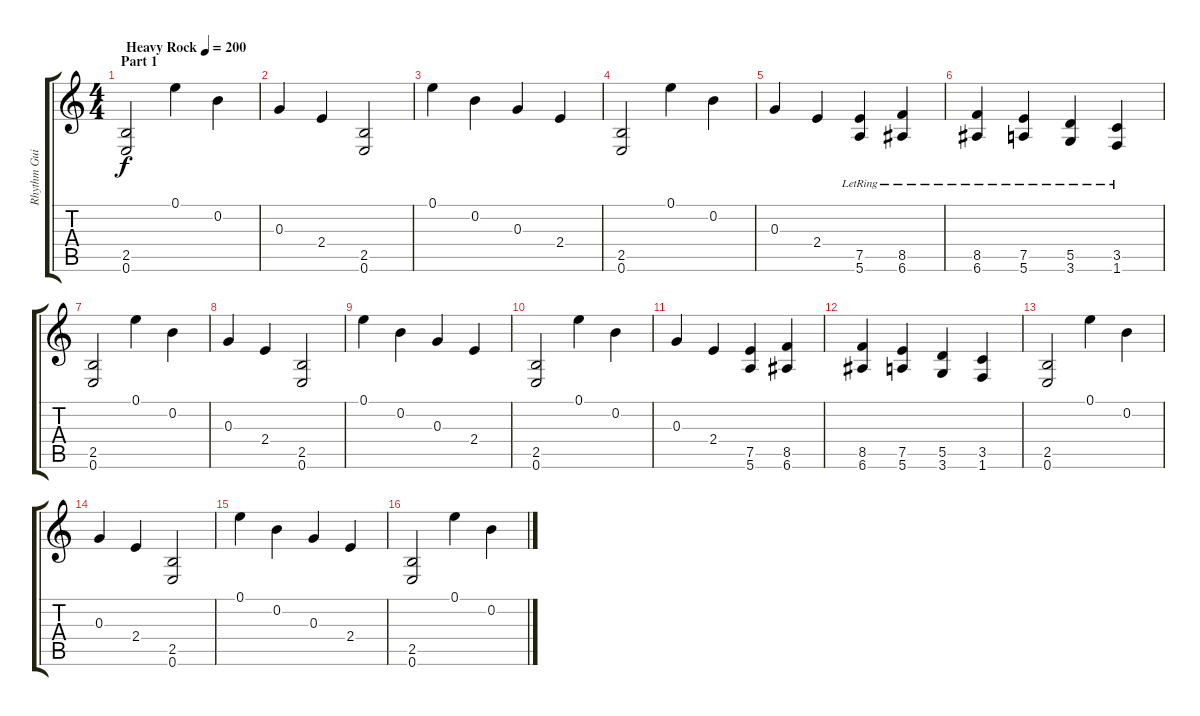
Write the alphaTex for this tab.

\track ("Rhythm Guitar" "Rhythm Gui") {instrument distortionguitar}
\staff {score tabs}
\tuning (E4 B3 G3 D3 A2 E2) {hide}
\ts (4 4)
\section ("" "Part 1")
\tempo (200 "Heavy Rock")
\clef g2
\ks c
(2.5 0.6).2{dy f instrument distortionguitar} 0.1.4 0.2.4 |
0.3.4 2.4.4 (2.5 0.6).2 |
0.1.4 0.2.4 0.3.4 2.4.4 |
(2.5 0.6).2 0.1.4 0.2.4 |
0.3.4 2.4.4 (7.5{lr} 5.6{lr}).4 (8.5{lr} 6.6{lr}).4 |
(8.5{lr} 6.6{lr}).4 (7.5{lr} 5.6{lr}).4 (5.5{lr} 3.6{lr}).4 (3.5{lr} 1.6{lr}).4 |
(2.5 0.6).2 0.1.4 0.2.4 |
0.3.4 2.4.4 (2.5 0.6).2 |
0.1.4 0.2.4 0.3.4 2.4.4 |
(2.5 0.6).2 0.1.4 0.2.4 |
0.3.4 2.4.4 (7.5 5.6).4 (8.5 6.6).4 |
(8.5 6.6).4 (7.5 5.6).4 (5.5 3.6).4 (3.5 1.6).4 |
(2.5 0.6).2 0.1.4 0.2.4 |
0.3.4 2.4.4 (2.5 0.6).2 |
0.1.4 0.2.4 0.3.4 2.4.4 |
(2.5 0.6).2 0.1.4 0.2.4
